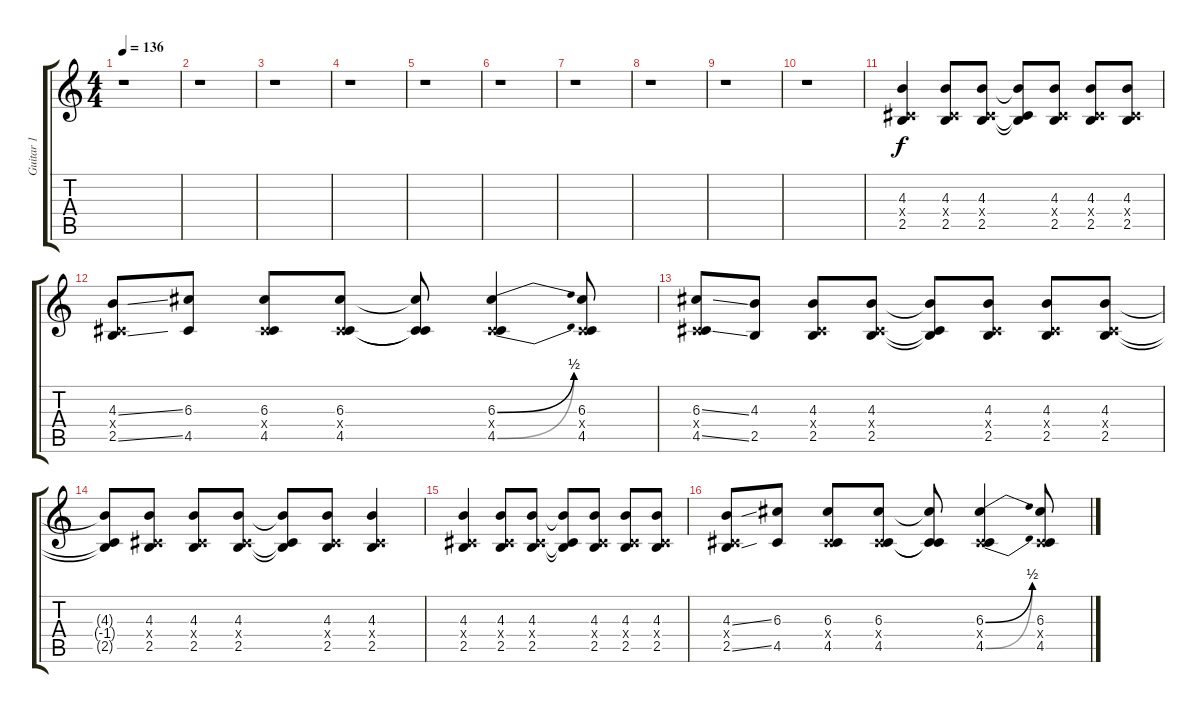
\track ("Guitar 1" "Guitar 1") {instrument distortionguitar}
\staff {score tabs}
\tuning (E4 B3 G3 D3 A2 E2) {hide}
\ts (4 4)
\tempo 136
\clef g2
\ks c
r.1{dy f} |
r.1 |
r.1 |
r.1 |
r.1 |
r.1 |
r.1 |
r.1 |
r.1 |
r.1 |
(4.3 -1.4{x} 2.5).4 (4.3 -1.4{x} 2.5).8 (4.3 -1.4{x} 2.5).8 (4.3{t} -1.4{t} 2.5{t}).8 (4.3 -1.4{x} 2.5).8 (4.3 -1.4{x} 2.5).8 (4.3 -1.4{x} 2.5).8 |
(4.3{ss} -1.4{x} 2.5{ss}).8 (6.3 4.5).8 (6.3 -1.4{x} 4.5).8 (6.3 -1.4{x} 4.5).8 (6.3{t} -1.4{t} 4.5{t}).8 (6.3{be (bend 0 0 60 2)} -1.4{x} 4.5{be (bend 0 0 60 2)}).4 (6.3 -1.4{x} 4.5).8 |
(6.3{ss} -1.4{x} 4.5{ss}).8 (4.3 2.5).8 (4.3 -1.4{x} 2.5).8 (4.3 -1.4{x} 2.5).8 (4.3{t} -1.4{t} 2.5{t}).8 (4.3 -1.4{x} 2.5).8 (4.3 -1.4{x} 2.5).8 (4.3 -1.4{x} 2.5).8 |
(4.3{t} -1.4{t} 2.5{t}).8 (4.3 -1.4{x} 2.5).8 (4.3 -1.4{x} 2.5).8 (4.3 -1.4{x} 2.5).8 (4.3{t} -1.4{t} 2.5{t}).8 (4.3 -1.4{x} 2.5).8 (4.3 -1.4{x} 2.5).4 |
(4.3 -1.4{x} 2.5).4 (4.3 -1.4{x} 2.5).8 (4.3 -1.4{x} 2.5).8 (4.3{t} -1.4{t} 2.5{t}).8 (4.3 -1.4{x} 2.5).8 (4.3 -1.4{x} 2.5).8 (4.3 -1.4{x} 2.5).8 |
(4.3{ss} -1.4{x} 2.5{ss}).8 (6.3 4.5).8 (6.3 -1.4{x} 4.5).8 (6.3 -1.4{x} 4.5).8 (6.3{t} -1.4{t} 4.5{t}).8 (6.3{be (bend 0 0 60 2)} -1.4{x} 4.5{be (bend 0 0 60 2)}).4 (6.3 -1.4{x} 4.5).8
